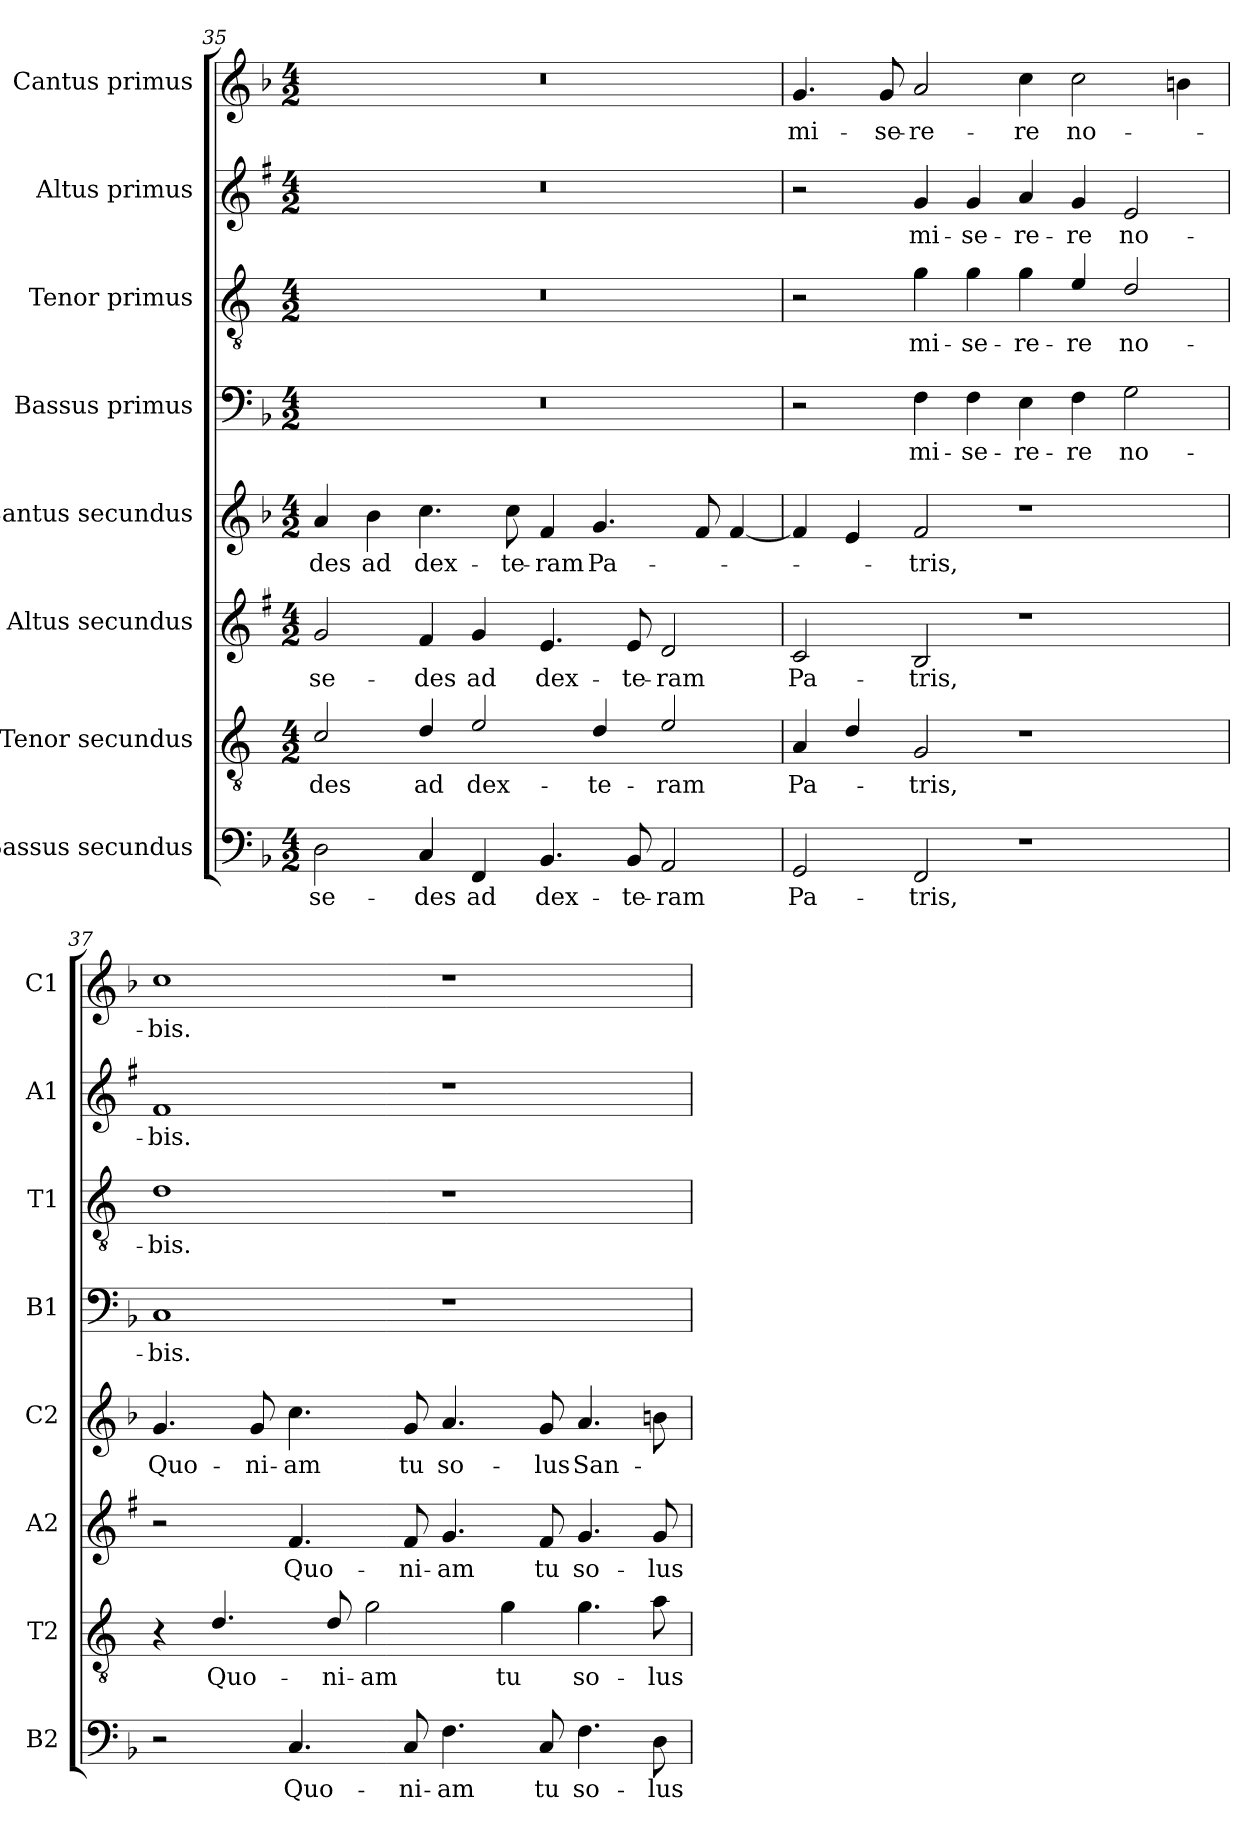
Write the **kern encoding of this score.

**kern	**text	**kern	**text	**kern	**text	**kern	**text	**kern	**text	**kern	**text	**kern	**text	**kern	**text
*part8	*part8	*part7	*part7	*part6	*part6	*part5	*part5	*part4	*part4	*part3	*part3	*part2	*part2	*part1	*part1
*staff8	*staff8	*staff7	*staff7	*staff6	*staff6	*staff5	*staff5	*staff4	*staff4	*staff3	*staff3	*staff2	*staff2	*staff1	*staff1
*I"Bassus secundus	*	*I"Tenor secundus	*	*I"Altus secundus	*	*I"Cantus secundus	*	*I"Bassus primus	*	*I"Tenor primus	*	*I"Altus primus	*	*I"Cantus primus	*
*I'B2	*	*I'T2	*	*I'A2	*	*I'C2	*	*I'B1	*	*I'T1	*	*I'A1	*	*I'C1	*
*clefF4	*	*clefGv2	*	*clefG2	*	*clefG2	*	*clefF4	*	*clefGv2	*	*clefG2	*	*clefG2	*
*	*	*ITrd4c7	*	*ITrd1c2	*	*	*	*	*	*ITrd4c7	*	*ITrd1c2	*	*	*
*k[b-]	*	*k[b-]	*	*k[b-]	*	*k[b-]	*	*k[b-]	*	*k[b-]	*	*k[b-]	*	*k[b-]	*
*F:	*	*F:	*	*F:	*	*F:	*	*F:	*	*F:	*	*F:	*	*F:	*
*M4/2	*	*M4/2	*	*M4/2	*	*M4/2	*	*M4/2	*	*M4/2	*	*M4/2	*	*M4/2	*
=35	=35	=35	=35	=35	=35	=35	=35	=35	=35	=35	=35	=35	=35	=35	=35
!	!LO:LY:b	!	!LO:LY:b	!	!LO:LY:b	!	!LO:LY:b	!	!	!	!	!	!	!	!
2D\	se-	2F/	-des	2f/	se-	4a/	-des	0r	.	0r	.	0r	.	0r	.
!	!	!	!	!	!	!	!LO:LY:b	!	!	!	!	!	!	!	!
.	.	.	.	.	.	4b-\	ad	.	.	.	.	.	.	.	.
!	!LO:LY:b	!	!LO:LY:b	!	!LO:LY:b	!	!LO:LY:b	!	!	!	!	!	!	!	!
4C/	-des	4G/	ad	4e/	-des	4.cc\	dex-	.	.	.	.	.	.	.	.
!	!LO:LY:b	!	!LO:LY:b	!	!LO:LY:b	!	!	!	!	!	!	!	!	!	!
4FF/	ad	2A/	dex-	4f/	ad	.	.	.	.	.	.	.	.	.	.
!	!	!	!	!	!	!	!LO:LY:b	!	!	!	!	!	!	!	!
.	.	.	.	.	.	8cc\	-te-	.	.	.	.	.	.	.	.
!	!LO:LY:b	!	!	!	!LO:LY:b	!	!LO:LY:b	!	!	!	!	!	!	!	!
4.BB-/	dex-	.	.	4.d/	dex-	4f/	-ram	.	.	.	.	.	.	.	.
!	!	!	!LO:LY:b	!	!	!	!LO:LY:b	!	!	!	!	!	!	!	!
.	.	4G/	-te-	.	.	4.g/	Pa-	.	.	.	.	.	.	.	.
!	!LO:LY:b	!	!	!	!LO:LY:b	!	!	!	!	!	!	!	!	!	!
8BB-/	-te-	.	.	8d/	-te-	.	.	.	.	.	.	.	.	.	.
!	!LO:LY:b	!	!LO:LY:b	!	!LO:LY:b	!	!	!	!	!	!	!	!	!	!
2AA/	-ram	2A/	-ram	2c/	-ram	.	.	.	.	.	.	.	.	.	.
.	.	.	.	.	.	8f/	.	.	.	.	.	.	.	.	.
.	.	.	.	.	.	[4f/	.	.	.	.	.	.	.	.	.
=36	=36	=36	=36	=36	=36	=36	=36	=36	=36	=36	=36	=36	=36	=36	=36
!	!LO:LY:b	!	!LO:LY:b	!	!LO:LY:b	!	!	!	!	!	!	!	!	!	!LO:LY:b
2GG/	Pa-	4D/	Pa-	2B-/	Pa-	4f/]	.	2r	.	2r	.	2r	.	4.g/	mi-
.	.	4G/	.	.	.	4e/	.	.	.	.	.	.	.	.	.
!	!	!	!	!	!	!	!	!	!	!	!	!	!	!	!LO:LY:b
.	.	.	.	.	.	.	.	.	.	.	.	.	.	8g/	-se-
!	!LO:LY:b	!	!LO:LY:b	!	!LO:LY:b	!	!LO:LY:b	!	!LO:LY:b	!	!LO:LY:b	!	!LO:LY:b	!	!LO:LY:b
2FF/	-tris,	2C/	-tris,	2A/	-tris,	2f/	-tris,	4F\	mi-	4c\	mi-	4f/	mi-	2a/	-re-
!	!	!	!	!	!	!	!	!	!LO:LY:b	!	!LO:LY:b	!	!LO:LY:b	!	!
.	.	.	.	.	.	.	.	4F\	-se-	4c\	-se-	4f/	-se-	.	.
!	!	!	!	!	!	!	!	!	!LO:LY:b	!	!LO:LY:b	!	!LO:LY:b	!	!LO:LY:b
1r	.	1r	.	1r	.	1r	.	4E\	-re-	4c\	-re-	4g/	-re-	4cc\	-re
!	!	!	!	!	!	!	!	!	!LO:LY:b	!	!LO:LY:b	!	!LO:LY:b	!	!LO:LY:b
.	.	.	.	.	.	.	.	4F\	-re	4A/	-re	4f/	-re	2cc\	no-
!	!	!	!	!	!	!	!	!	!LO:LY:b	!	!LO:LY:b	!	!LO:LY:b	!	!
.	.	.	.	.	.	.	.	2G\	no-	2G/	no-	2d/	no-	.	.
.	.	.	.	.	.	.	.	.	.	.	.	.	.	4bn\	.
=37	=37	=37	=37	=37	=37	=37	=37	=37	=37	=37	=37	=37	=37	=37	=37
!	!	!	!	!	!	!	!LO:LY:b	!	!LO:LY:b	!	!LO:LY:b	!	!LO:LY:b	!	!LO:LY:b
2r	.	4r	.	2r	.	4.g/	Quo-	1C	-bis.	1G	-bis.	1e	-bis.	1cc	-bis.
!	!	!	!LO:LY:b	!	!	!	!	!	!	!	!	!	!	!	!
.	.	4.G/	Quo-	.	.	.	.	.	.	.	.	.	.	.	.
!	!	!	!	!	!	!	!LO:LY:b	!	!	!	!	!	!	!	!
.	.	.	.	.	.	8g/	-ni-	.	.	.	.	.	.	.	.
!	!LO:LY:b	!	!	!	!LO:LY:b	!	!LO:LY:b	!	!	!	!	!	!	!	!
4.C/	Quo-	.	.	4.e/	Quo-	4.cc\	-am	.	.	.	.	.	.	.	.
!	!	!	!LO:LY:b	!	!	!	!	!	!	!	!	!	!	!	!
.	.	8G/	-ni-	.	.	.	.	.	.	.	.	.	.	.	.
!	!	!	!LO:LY:b	!	!	!	!	!	!	!	!	!	!	!	!
.	.	2c\	-am	.	.	.	.	.	.	.	.	.	.	.	.
!	!LO:LY:b	!	!	!	!LO:LY:b	!	!LO:LY:b	!	!	!	!	!	!	!	!
8C/	-ni-	.	.	8e/	-ni-	8g/	tu	.	.	.	.	.	.	.	.
!	!LO:LY:b	!	!	!	!LO:LY:b	!	!LO:LY:b	!	!	!	!	!	!	!	!
4.F\	-am	.	.	4.f/	-am	4.a/	so-	1r	.	1r	.	1r	.	1r	.
!	!	!	!LO:LY:b	!	!	!	!	!	!	!	!	!	!	!	!
.	.	4c\	tu	.	.	.	.	.	.	.	.	.	.	.	.
!	!LO:LY:b	!	!	!	!LO:LY:b	!	!LO:LY:b	!	!	!	!	!	!	!	!
8C/	tu	.	.	8e/	tu	8g/	-lus	.	.	.	.	.	.	.	.
!	!LO:LY:b	!	!LO:LY:b	!	!LO:LY:b	!	!LO:LY:b	!	!	!	!	!	!	!	!
4.F\	so-	4.c\	so-	4.f/	so-	4.a/	San-	.	.	.	.	.	.	.	.
!	!LO:LY:b	!	!LO:LY:b	!	!LO:LY:b	!	!	!	!	!	!	!	!	!	!
8D\	-lus	8d\	-lus	8f/	-lus	8bn\	.	.	.	.	.	.	.	.	.
=	=	=	=	=	=	=	=	=	=	=	=	=	=	=	=
*-	*-	*-	*-	*-	*-	*-	*-	*-	*-	*-	*-	*-	*-	*-	*-
